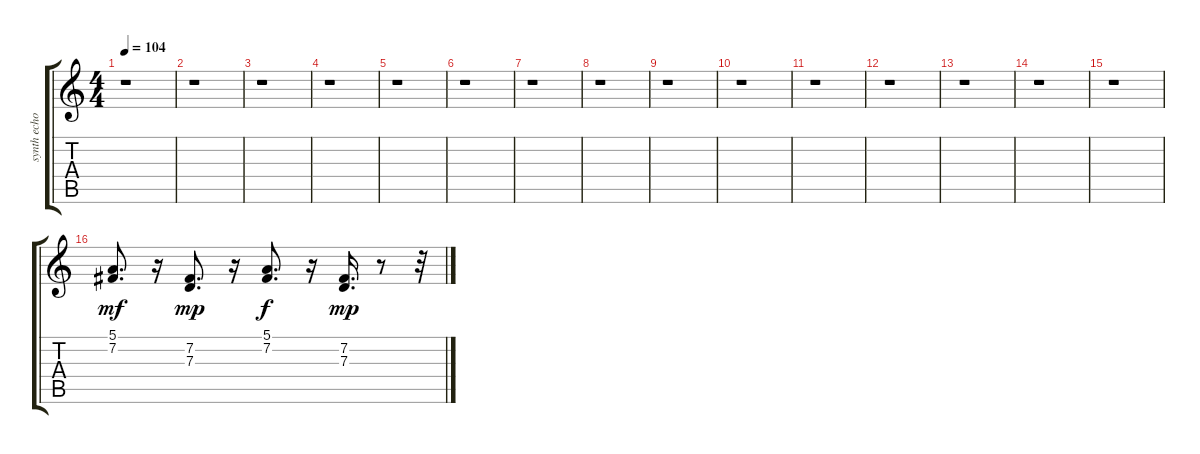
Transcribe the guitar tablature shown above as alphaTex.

\track ("synth echo" "synth echo") {instrument synthbrass1}
\staff {score tabs}
\tuning (E4 B3 G3 D3 A2 E2) {hide}
\ts (4 4)
\tempo 104
\clef g2
\ks c
r.1{dy ppp} |
r.1 |
r.1 |
r.1 |
r.1 |
r.1 |
r.1 |
r.1 |
r.1 |
r.1 |
r.1 |
r.1 |
r.1 |
r.1 |
r.1 |
(5.1 7.2).8{d dy mf} r.16 (7.2 7.3).8{d dy mp} r.16 (5.1 7.2).8{d dy f} r.16 (7.2 7.3).16{d dy mp} r.8 r.32
